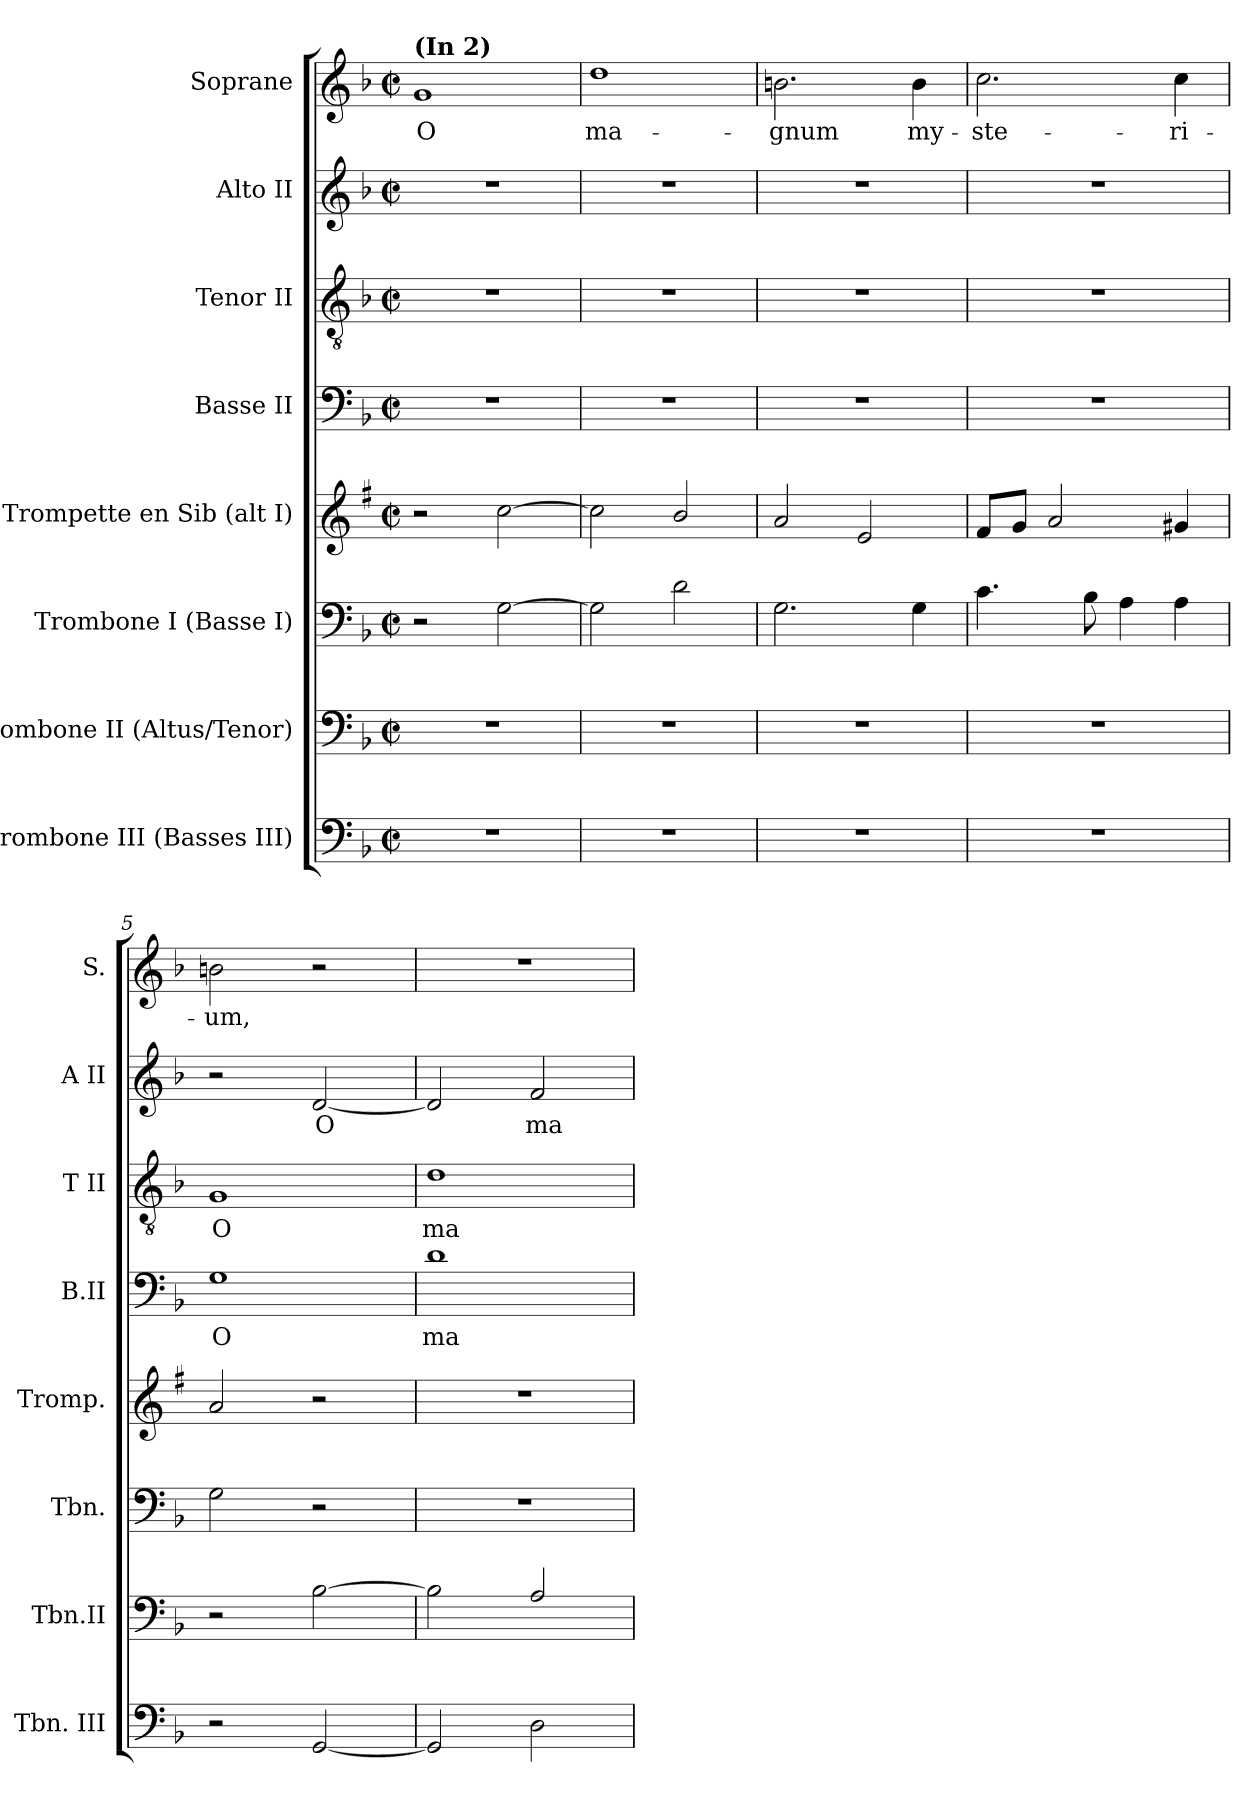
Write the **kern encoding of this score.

**kern	**kern	**kern	**kern	**kern	**text	**kern	**text	**kern	**text	**kern	**text
*part8	*part7	*part6	*part5	*part4	*part4	*part3	*part3	*part2	*part2	*part1	*part1
*staff8	*staff7	*staff6	*staff5	*staff4	*staff4	*staff3	*staff3	*staff2	*staff2	*staff1	*staff1
*I"Trombone III (Basses III)	*I"Trombone II (Altus/Tenor)	*I"Trombone I (Basse I)	*I"Trompette en Sib (alt I)	*I"Basse II	*	*I"Tenor II	*	*I"Alto II	*	*I"Soprane	*
*I'Tbn. III	*I'Tbn.II	*I'Tbn.	*I'Tromp.	*I'B.II	*	*I'T II	*	*I'A II	*	*I'S.	*
*clefF4	*clefF4	*clefF4	*clefG2	*clefF4	*	*clefGv2	*	*clefG2	*	*clefG2	*
*	*	*	*ITrd1c2	*	*	*	*	*	*	*	*
*k[b-]	*k[b-]	*k[b-]	*k[b-]	*k[b-]	*	*k[b-]	*	*k[b-]	*	*k[b-]	*
*F:	*F:	*F:	*F:	*F:	*	*F:	*	*F:	*	*F:	*
*M2/2	*M2/2	*M2/2	*M2/2	*M2/2	*	*M2/2	*	*M2/2	*	*M2/2	*
*met(c|)	*met(c|)	*met(c|)	*met(c|)	*met(c|)	*	*met(c|)	*	*met(c|)	*	*met(c|)	*
=1	=1	=1	=1	=1	=1	=1	=1	=1	=1	=1	=1
!	!	!	!	!	!	!	!	!	!	!LO:TX:a:B:t=(In 2)	!
!	!	!	!	!	!	!	!	!	!	!	!LO:LY:b
1r	1r	2r	2r	1r	.	1r	.	1r	.	1g	O
.	.	[2G\	[2b-\	.	.	.	.	.	.	.	.
=2	=2	=2	=2	=2	=2	=2	=2	=2	=2	=2	=2
!	!	!	!	!	!	!	!	!	!	!	!LO:LY:b
1r	1r	2G\]	2b-\]	1r	.	1r	.	1r	.	1dd	ma-
.	.	2d\	2a/	.	.	.	.	.	.	.	.
=3	=3	=3	=3	=3	=3	=3	=3	=3	=3	=3	=3
!	!	!	!	!	!	!	!	!	!	!	!LO:LY:b
1r	1r	2.G\	2g/	1r	.	1r	.	1r	.	2.bn\	-gnum
.	.	.	2d/	.	.	.	.	.	.	.	.
!	!	!	!	!	!	!	!	!	!	!	!LO:LY:b
.	.	4G\	.	.	.	.	.	.	.	4b\	my-
=4	=4	=4	=4	=4	=4	=4	=4	=4	=4	=4	=4
!	!	!	!	!	!	!	!	!	!	!	!LO:LY:b
1r	1r	4.c\	8e/L	1r	.	1r	.	1r	.	2.cc\	-ste-
.	.	.	8f/J	.	.	.	.	.	.	.	.
.	.	.	2g/	.	.	.	.	.	.	.	.
.	.	8B-\	.	.	.	.	.	.	.	.	.
.	.	4A\	.	.	.	.	.	.	.	.	.
!	!	!	!	!	!	!	!	!	!	!	!LO:LY:b
.	.	4A\	4f#X/	.	.	.	.	.	.	4cc\	-ri-
=5	=5	=5	=5	=5	=5	=5	=5	=5	=5	=5	=5
!	!	!	!	!	!LO:LY:b	!	!LO:LY:b	!	!	!	!LO:LY:b
2r	2r	2G\	2g/	1G	O	1G	O	2r	.	2bn\	-um,
!	!	!	!	!	!	!	!	!	!LO:LY:b	!	!
[2GG/	[2B-\	2r	2r	.	.	.	.	[2d/	O	2r	.
=6	=6	=6	=6	=6	=6	=6	=6	=6	=6	=6	=6
!	!	!	!	!	!LO:LY:b	!	!LO:LY:b	!	!	!	!
2GG/]	2B-\]	1r	1r	1d	ma-	1d	ma-	2d/]	.	1r	.
!	!	!	!	!	!	!	!	!	!LO:LY:b	!	!
2D\	2A/	.	.	.	.	.	.	2f/	ma-	.	.
=	=	=	=	=	=	=	=	=	=	=	=
*-	*-	*-	*-	*-	*-	*-	*-	*-	*-	*-	*-
